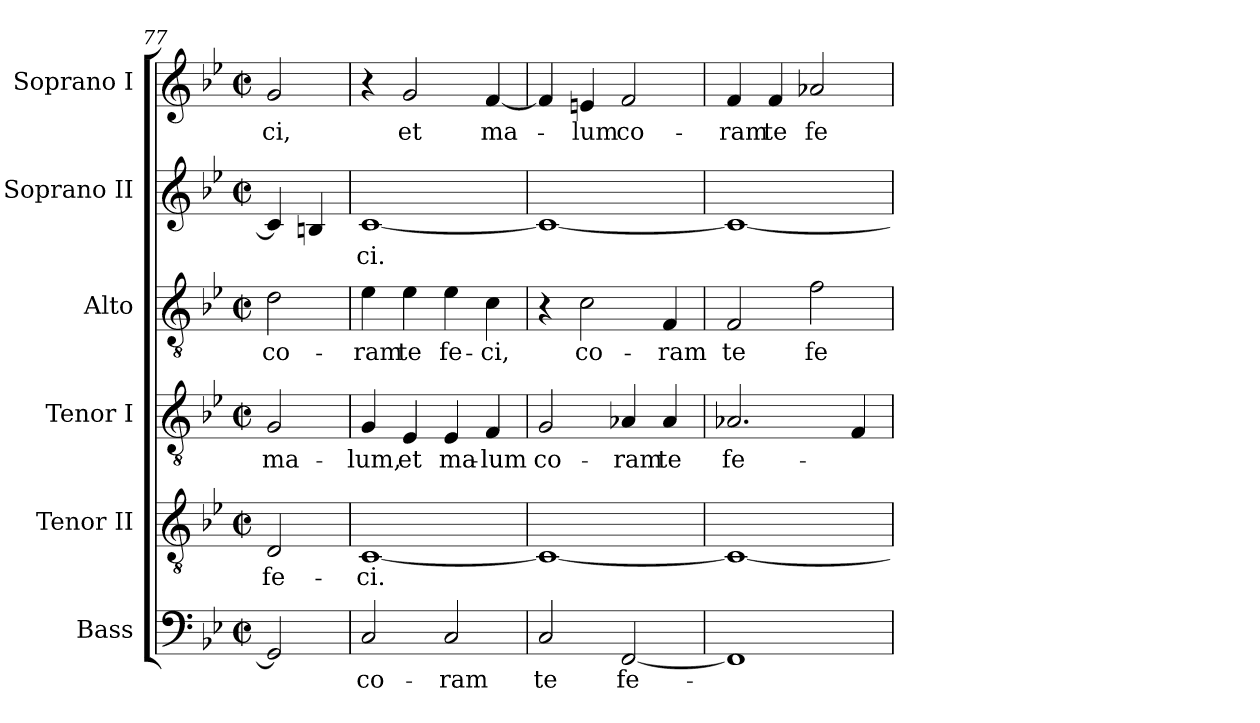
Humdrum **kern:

**kern	**text	**kern	**text	**kern	**text	**kern	**text	**kern	**text	**kern	**text
*part6	*part6	*part5	*part5	*part4	*part4	*part3	*part3	*part2	*part2	*part1	*part1
*staff6	*staff6	*staff5	*staff5	*staff4	*staff4	*staff3	*staff3	*staff2	*staff2	*staff1	*staff1
*I"Bass	*	*I"Tenor II	*	*I"Tenor I	*	*I"Alto	*	*I"Soprano II	*	*I"Soprano I	*
*I'B.	*	*I'T. II	*	*I'T. I	*	*I'A.	*	*I'S. II	*	*I'S. I	*
*clefF4	*	*clefGv2	*	*clefGv2	*	*clefGv2	*	*clefG2	*	*clefG2	*
*	*	*ITrd7c12	*	*ITrd7c12	*	*	*	*	*	*	*
*k[b-e-]	*	*k[b-e-]	*	*k[b-e-]	*	*k[b-e-]	*	*k[b-e-]	*	*k[b-e-]	*
*g:	*	*g:	*	*g:	*	*g:	*	*g:	*	*g:	*
*M2/2	*	*M2/2	*	*M2/2	*	*M2/2	*	*M2/2	*	*M2/2	*
*met(c|)	*	*met(c|)	*	*met(c|)	*	*met(c|)	*	*met(c|)	*	*met(c|)	*
=77	=77	=77	=77	=77	=77	=77	=77	=77	=77	=77	=77
!	!	!	!LO:LY:b:color=#000000	!	!	!	!	!	!	!	!
!	!	!	!	!	!LO:LY:b:color=#000000	!	!	!	!	!	!
!	!	!	!	!	!	!	!LO:LY:b:color=#000000	!	!	!	!
!	!	!	!	!	!	!	!	!	!	!	!LO:LY:b:color=#000000
2GGi/]	.	2DDi/	fe-	2GGi/	ma-	2di\	co-	4ci/]	.	2gi/	-ci,
.	.	.	.	.	.	.	.	4Bni/	.	.	.
=78	=78	=78	=78	=78	=78	=78	=78	=78	=78	=78	=78
!	!LO:LY:b:color=#000000	!	!	!	!	!	!	!	!	!	!
!	!	!	!LO:LY:b:color=#000000	!	!	!	!	!	!	!	!
!	!	!	!	!	!LO:LY:b:color=#000000	!	!	!	!	!	!
!	!	!	!	!	!	!	!LO:LY:b:color=#000000	!	!	!	!
!	!	!	!	!	!	!	!	!	!LO:LY:b:color=#000000	!	!
2Ci/	co-	[<1CCi	-ci.	4GGi/	-lum,	4e-i\	-ram	[<1ci	-ci.	4r	.
!	!	!	!	!	!LO:LY:b:color=#000000	!	!	!	!	!	!
!	!	!	!	!	!	!	!LO:LY:b:color=#000000	!	!	!	!
!	!	!	!	!	!	!	!	!	!	!	!LO:LY:b:color=#000000
.	.	.	.	4EE-i/	et	4e-i\	te	.	.	2gi/	et
!	!LO:LY:b:color=#000000	!	!	!	!	!	!	!	!	!	!
!	!	!	!	!	!LO:LY:b:color=#000000	!	!	!	!	!	!
!	!	!	!	!	!	!	!LO:LY:b:color=#000000	!	!	!	!
2Ci/	-ram	.	.	4EE-i/	ma-	4e-i\	fe-	.	.	.	.
!	!	!	!	!	!LO:LY:b:color=#000000	!	!	!	!	!	!
!	!	!	!	!	!	!	!LO:LY:b:color=#000000	!	!	!	!
!	!	!	!	!	!	!	!	!	!	!	!LO:LY:b:color=#000000
.	.	.	.	4FFi/	-lum	4ci\	-ci,	.	.	[<4fi/	ma-
=79	=79	=79	=79	=79	=79	=79	=79	=79	=79	=79	=79
!	!LO:LY:b:color=#000000	!	!	!	!	!	!	!	!	!	!
!	!	!	!	!	!LO:LY:b:color=#000000	!	!	!	!	!	!
2Ci/	te	1CCi_<	.	2GGi/	co-	4r	.	1ci_<	.	4fi/]	.
!	!	!	!	!	!	!	!LO:LY:b:color=#000000	!	!	!	!
!	!	!	!	!	!	!	!	!	!	!	!LO:LY:b:color=#000000
.	.	.	.	.	.	2ci\	co-	.	.	4eni/	-lum
!	!LO:LY:b:color=#000000	!	!	!	!	!	!	!	!	!	!
!	!	!	!	!	!LO:LY:b:color=#000000	!	!	!	!	!	!
!	!	!	!	!	!	!	!	!	!	!	!LO:LY:b:color=#000000
[<2FFi/	fe-	.	.	4AA-Xi/	-ram	.	.	.	.	2fi/	co-
!	!	!	!	!	!LO:LY:b:color=#000000	!	!	!	!	!	!
!	!	!	!	!	!	!	!LO:LY:b:color=#000000	!	!	!	!
.	.	.	.	4AA-i/	te	4Fi/	-ram	.	.	.	.
=80	=80	=80	=80	=80	=80	=80	=80	=80	=80	=80	=80
!	!	!	!	!	!LO:LY:b:color=#000000	!	!	!	!	!	!
!	!	!	!	!	!	!	!LO:LY:b:color=#000000	!	!	!	!
!	!	!	!	!	!	!	!	!	!	!	!LO:LY:b:color=#000000
1FFi]	.	1CCi_<	.	2.AA-Xi/	fe-	2Fi/	te	1ci_<	.	4fi/	-ram
!	!	!	!	!	!	!	!	!	!	!	!LO:LY:b:color=#000000
.	.	.	.	.	.	.	.	.	.	4fi/	te
!	!	!	!	!	!	!	!LO:LY:b:color=#000000	!	!	!	!
!	!	!	!	!	!	!	!	!	!	!	!LO:LY:b:color=#000000
.	.	.	.	.	.	2fi\	fe-	.	.	2a-Xi/	fe-
.	.	.	.	4FFi/	.	.	.	.	.	.	.
=	=	=	=	=	=	=	=	=	=	=	=
*-	*-	*-	*-	*-	*-	*-	*-	*-	*-	*-	*-
